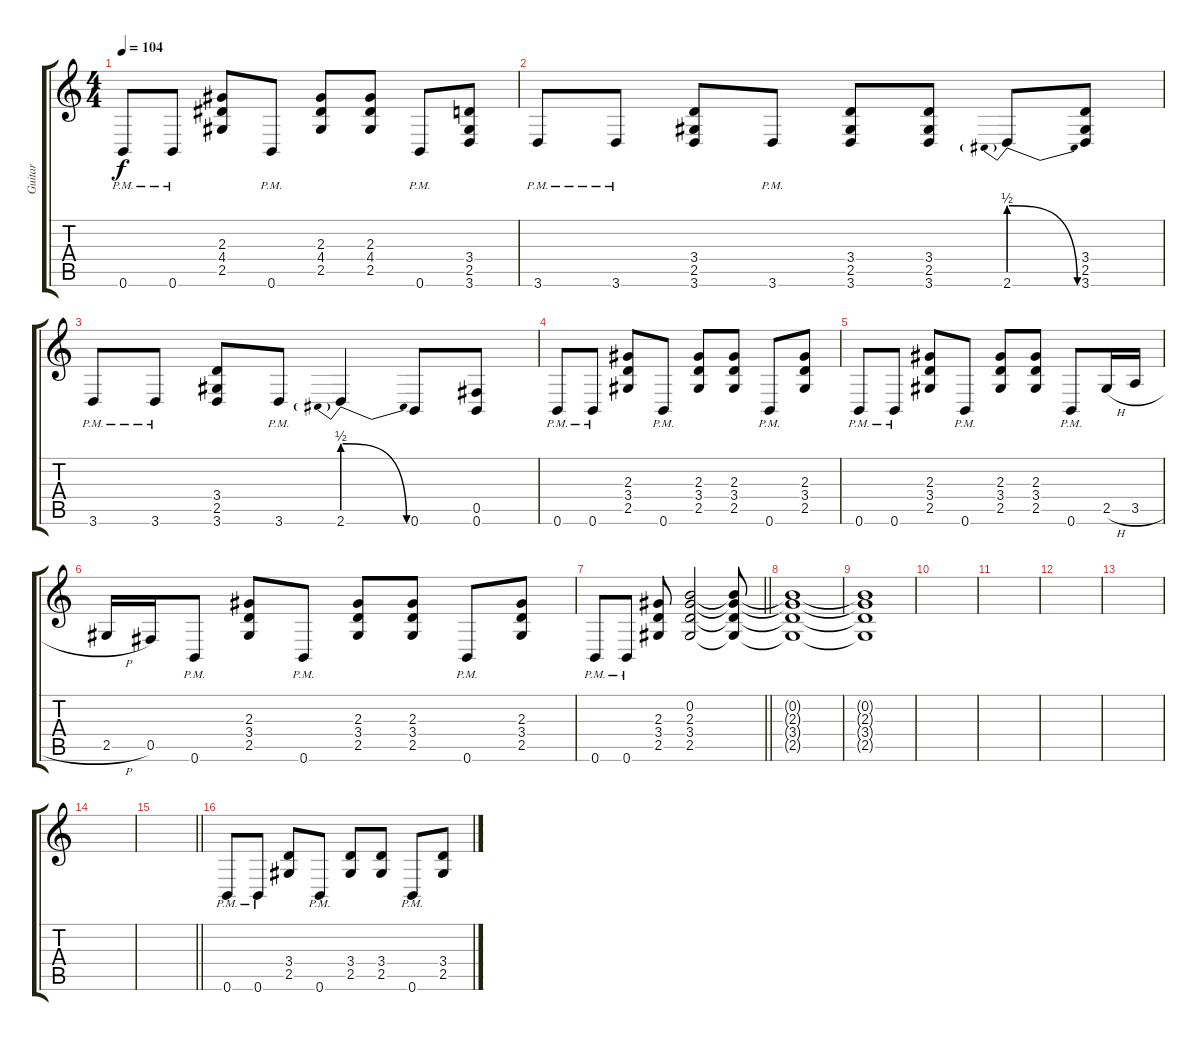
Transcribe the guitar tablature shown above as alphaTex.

\track ("Guitar" "Guitar") {instrument acousticguitarsteel}
\staff {score tabs}
\tuning (Eb4 B3 Gb3 B2 Gb2 B1) {hide}
\ts (4 4)
\tempo 104
\clef g2
\ks c
0.6{pm}.8{dy f} 0.6{pm}.8 (2.3 4.4 2.5).8 0.6{pm}.8 (2.3 4.4 2.5).8 (2.3 4.4 2.5).8 0.6{pm}.8 (3.4 2.5 3.6).8 |
3.6{pm}.8 3.6{pm}.8 (3.4 2.5 3.6).8 3.6{pm}.8 (3.4 2.5 3.6).8 (3.4 2.5 3.6).8 2.6{be (prebendrelease 0 2 60 0)}.8 (3.4 2.5 3.6).8 |
3.6{pm}.8 3.6{pm}.8 (3.4 2.5 3.6).8 3.6{pm}.8 2.6{be (prebendrelease 0 2 60 0)}.4 0.6.8 (0.5 0.6).8 |
0.6{pm}.8 0.6{pm}.8 (2.3 3.4 2.5).8 0.6{pm}.8 (2.3 3.4 2.5).8 (2.3 3.4 2.5).8 0.6{pm}.8 (2.3 3.4 2.5).8 |
0.6{pm}.8 0.6{pm}.8 (2.3 3.4 2.5).8 0.6{pm}.8 (2.3 3.4 2.5).8 (2.3 3.4 2.5).8 0.6{pm}.8 2.5{h}.16 3.5{h}.16 |
2.5{h}.16 0.5.16 0.6{pm}.8 (2.3 3.4 2.5).8 0.6{pm}.8 (2.3 3.4 2.5).8 (2.3 3.4 2.5).8 0.6{pm}.8 (2.3 3.4 2.5).8 |
\barLineRight lightlight
0.6{pm}.8 0.6{pm}.8 (2.3 3.4 2.5).8 (0.2 2.3 3.4 2.5).2 (0.2{t} 2.3{t} 3.4{t} 2.5{t}).8 |
\section ("" "")
(0.2{t} 2.3{t} 3.4{t} 2.5{t}).1{volume 0} |
(0.2{t} 2.3{t} 3.4{t} 2.5{t}).1 |
|
|
|
|
|
\barLineRight lightlight
|
\section ("" "")
0.6{pm}.8{volume 13} 0.6{pm}.8 (3.4 2.5).8 0.6{pm}.8 (3.4 2.5).8 (3.4 2.5).8 0.6{pm}.8 (3.4 2.5).8
